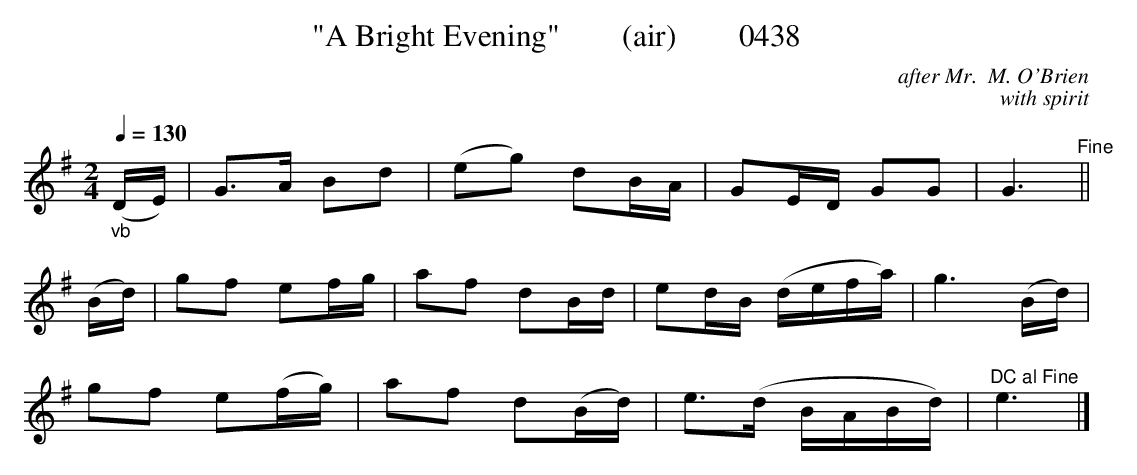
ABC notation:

X:1
T:"A Bright Evening"        (air)        0438
C:after Mr.  M. O'Brien
C:with spirit
Q:1/4=130
M:2/4
L:1/16
K:G
"_vb"(DE)|G3A B2d2|(e2g2) d2BA|G2ED G2G2|G6"^Fine"||
(Bd)|g2f2 e2fg|a2f2 d2Bd|e2dB (defa)|g6(Bd)|
g2f2 e2(fg)|a2f2 d2(Bd)|e3(d BABd)|"^DC al Fine"e6|]
